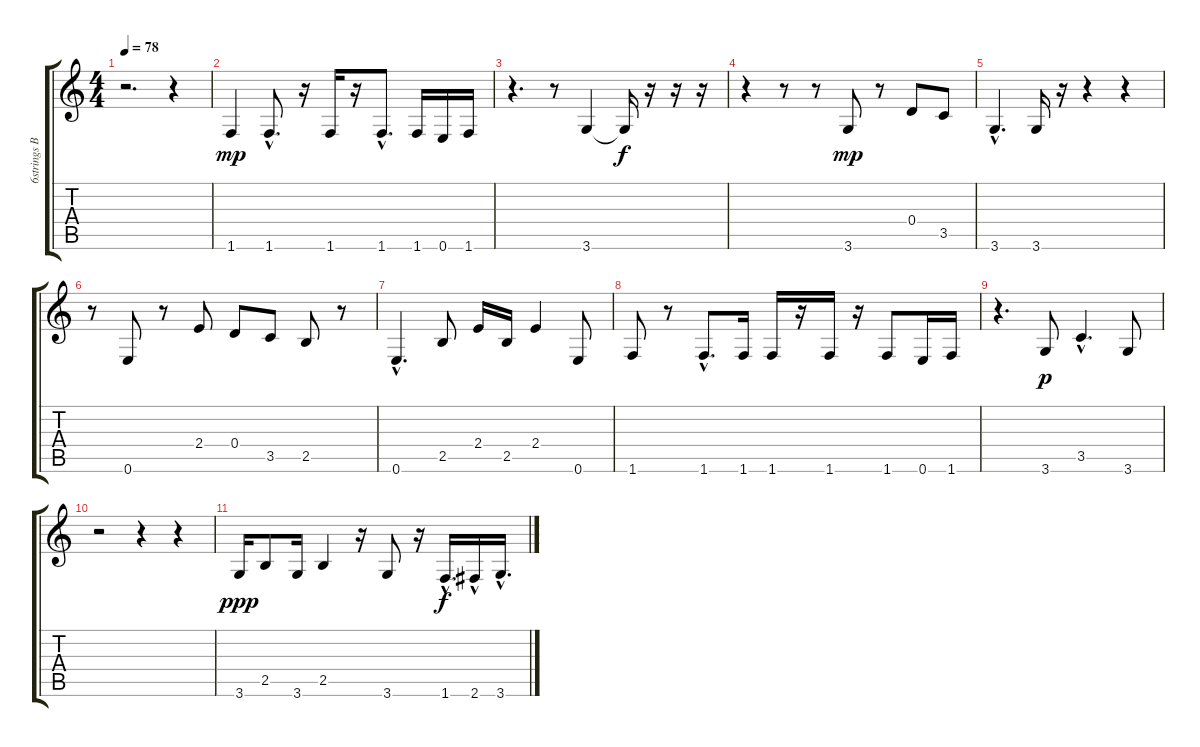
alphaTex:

\track ("6strings Bass" "6strings B") {instrument electricbasspick}
\staff {score tabs}
\tuning (E4 B3 G3 D3 A2 E2) {hide}
\ts (4 4)
\tempo 78
\clef g2
\ks c
r.2{d dy mp} r.4 |
1.6.4 1.6{hac}.8{d} r.16 1.6.16 r.16 1.6{hac}.8{d} 1.6.16 0.6.16 1.6.16 |
r.4{d} r.8 3.6.4 3.6{t}.16{dy f} r.16 r.16 r.16 |
r.4 r.8 r.8 3.6.8{dy mp} r.8 0.4.8 3.5.8 |
3.6{hac}.4{d} 3.6.16 r.16 r.4 r.4 |
r.8 0.6.8 r.8 2.4.8 0.4.8 3.5.8 2.5.8 r.8 |
0.6{hac}.4{d} 2.5.8 2.4.16 2.5.16 2.4.4 0.6.8 |
1.6.8 r.8 1.6{hac}.8{d} 1.6.16 1.6.16 r.16 1.6.16 r.16 1.6.8 0.6.16 1.6.16 |
r.4{d} 3.6.8{dy p} 3.5{hac}.4{d} 3.6.8 |
r.2 r.4 r.4 |
3.6.16{dy ppp} 2.5.8 3.6.16 2.5.4 r.16 3.6.8 r.16 1.6{hac}.16{d dy f} 2.6{hac}.16 3.6{hac}.16{d}
